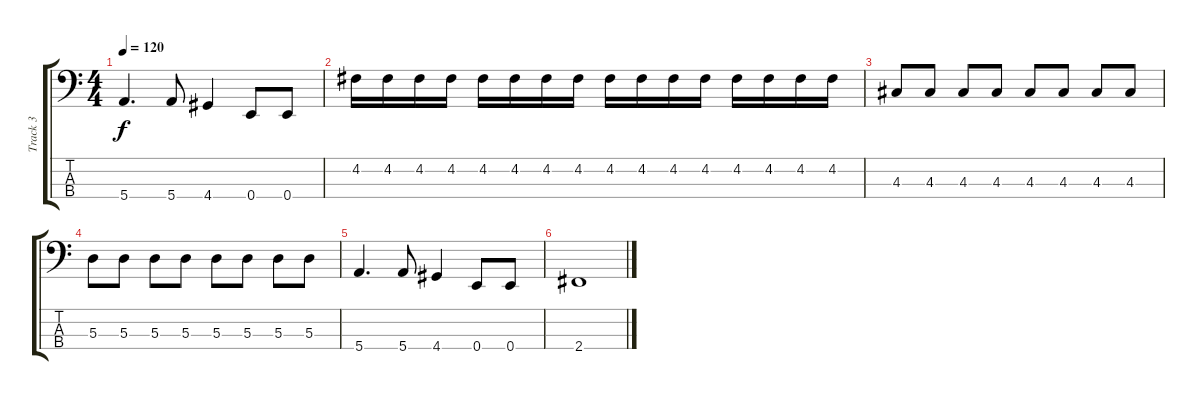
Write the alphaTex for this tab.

\track ("Track 3" "Track 3") {instrument electricbasspick}
\staff {score tabs}
\tuning (G2 D2 A1 E1) {hide}
\ts (4 4)
\tempo 120
\clef f4
\ks c
5.4.4{d dy f} 5.4.8 4.4.4 0.4.8 0.4.8 |
4.2.16 4.2.16 4.2.16 4.2.16 4.2.16 4.2.16 4.2.16 4.2.16 4.2.16 4.2.16 4.2.16 4.2.16 4.2.16 4.2.16 4.2.16 4.2.16 |
4.3.8 4.3.8 4.3.8 4.3.8 4.3.8 4.3.8 4.3.8 4.3.8 |
5.3.8 5.3.8 5.3.8 5.3.8 5.3.8 5.3.8 5.3.8 5.3.8 |
5.4.4{d} 5.4.8 4.4.4 0.4.8 0.4.8 |
2.4.1
